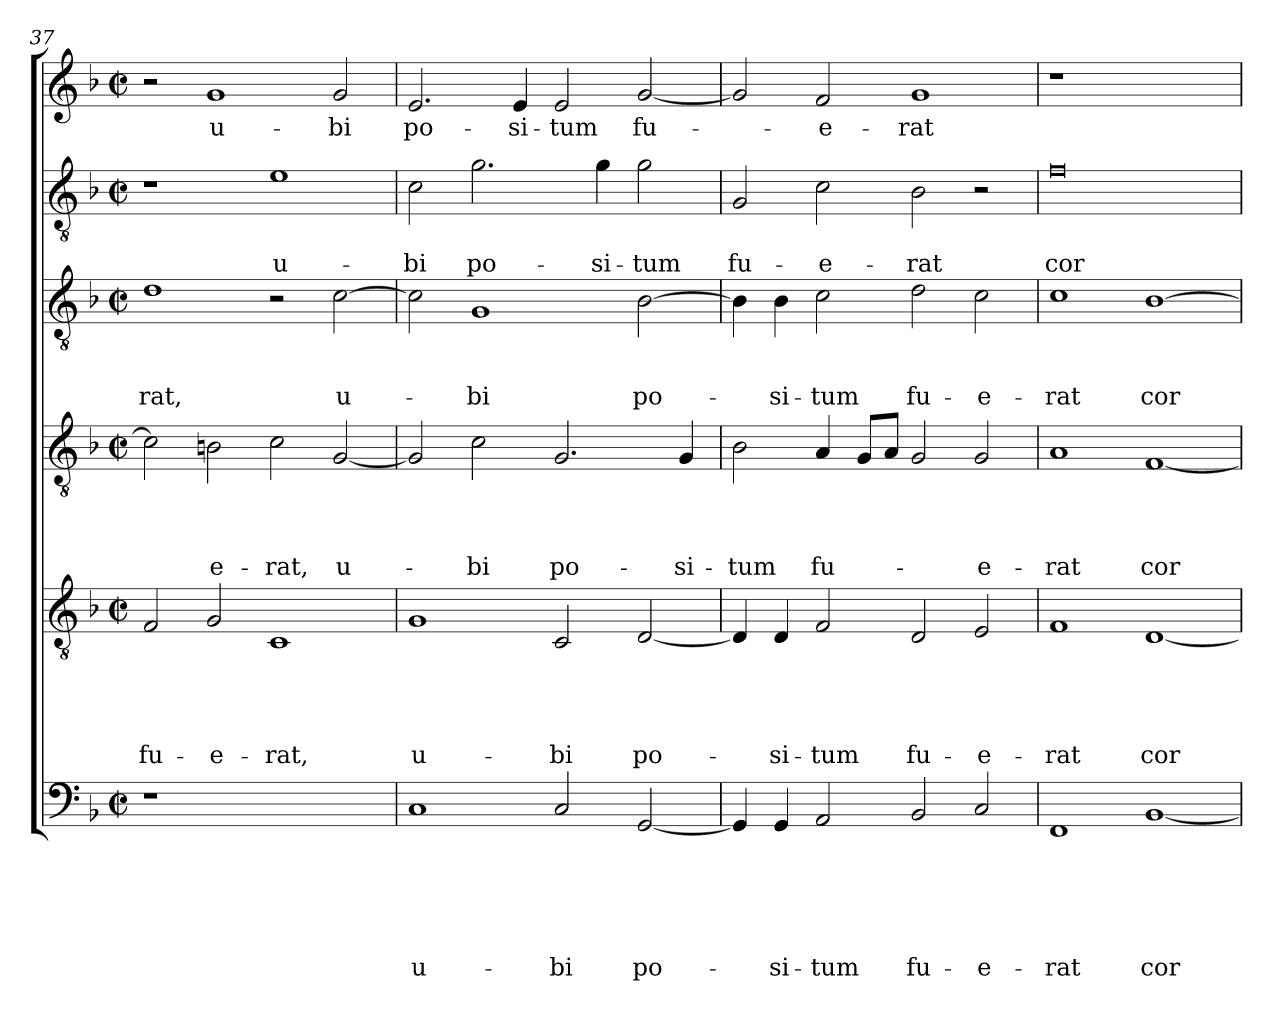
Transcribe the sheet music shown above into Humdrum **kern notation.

**kern	**text	**text	**text	**text	**text	**text	**kern	**text	**text	**text	**text	**text	**kern	**text	**text	**text	**text	**kern	**text	**text	**text	**kern	**text	**text	**kern	**text
*part6	*part6	*part6	*part6	*part6	*part6	*part6	*part5	*part5	*part5	*part5	*part5	*part5	*part4	*part4	*part4	*part4	*part4	*part3	*part3	*part3	*part3	*part2	*part2	*part2	*part1	*part1
*staff6	*staff6	*staff6	*staff6	*staff6	*staff6	*staff6	*staff5	*staff5	*staff5	*staff5	*staff5	*staff5	*staff4	*staff4	*staff4	*staff4	*staff4	*staff3	*staff3	*staff3	*staff3	*staff2	*staff2	*staff2	*staff1	*staff1
!!LO:PB:g=z
*clefF4	*	*	*	*	*	*	*clefGv2	*	*	*	*	*	*clefGv2	*	*	*	*	*clefGv2	*	*	*	*clefGv2	*	*	*clefG2	*
*k[b-]	*	*	*	*	*	*	*k[b-]	*	*	*	*	*	*k[b-]	*	*	*	*	*k[b-]	*	*	*	*k[b-]	*	*	*k[b-]	*
*F:	*	*	*	*	*	*	*F:	*	*	*	*	*	*F:	*	*	*	*	*F:	*	*	*	*F:	*	*	*F:	*
*M2/2	*	*	*	*	*	*	*M2/2	*	*	*	*	*	*M2/2	*	*	*	*	*M2/2	*	*	*	*M2/2	*	*	*M2/2	*
*met(c|)	*	*	*	*	*	*	*met(c|)	*	*	*	*	*	*met(c|)	*	*	*	*	*met(c|)	*	*	*	*met(c|)	*	*	*met(c|)	*
=37	=37	=37	=37	=37	=37	=37	=37	=37	=37	=37	=37	=37	=37	=37	=37	=37	=37	=37	=37	=37	=37	=37	=37	=37	=37	=37
!	!	!	!	!	!	!	!	!	!	!	!	!LO:LY:b	!	!	!	!	!	!	!	!	!LO:LY:b	!	!	!	!	!
1r	.	.	.	.	.	.	2F/	.	.	.	.	fu-	2c\]	.	.	.	.	1d	.	.	-rat,	1r	.	.	2r	.
!	!	!	!	!	!	!	!	!	!	!	!	!LO:LY:b	!	!	!	!	!LO:LY:b	!	!	!	!	!	!	!	!	!LO:LY:b
.	.	.	.	.	.	.	2G/	.	.	.	.	-e-	2Bn\	.	.	.	-e-	.	.	.	.	.	.	.	1g	u-
!	!	!	!	!	!	!	!	!	!	!	!	!LO:LY:b	!	!	!	!	!LO:LY:b	!	!	!	!	!	!	!LO:LY:b	!	!
1ryy	.	.	.	.	.	.	1C	.	.	.	.	-rat,	2c\	.	.	.	-rat,	2r	.	.	.	1e	.	u-	.	.
!	!	!	!	!	!	!	!	!	!	!	!	!	!	!	!	!	!LO:LY:b	!	!	!	!LO:LY:b	!	!	!	!	!LO:LY:b
.	.	.	.	.	.	.	.	.	.	.	.	.	[2G/	.	.	.	u-	[2c\	.	.	u-	.	.	.	2g/	-bi
=38	=38	=38	=38	=38	=38	=38	=38	=38	=38	=38	=38	=38	=38	=38	=38	=38	=38	=38	=38	=38	=38	=38	=38	=38	=38	=38
!	!	!	!	!	!	!LO:LY:b	!	!	!	!	!	!LO:LY:b	!	!	!	!	!	!	!	!	!	!	!	!LO:LY:b	!	!LO:LY:b
1C	.	.	.	.	.	u-	1G	.	.	.	.	u-	2G/]	.	.	.	.	2c\]	.	.	.	2c\	.	-bi	2.e/	po-
!	!	!	!	!	!	!	!	!	!	!	!	!	!	!	!	!	!LO:LY:b	!	!	!	!LO:LY:b	!	!	!LO:LY:b	!	!
.	.	.	.	.	.	.	.	.	.	.	.	.	2c\	.	.	.	-bi	1G	.	.	-bi	2.g\	.	po-	.	.
!	!	!	!	!	!	!	!	!	!	!	!	!	!	!	!	!	!	!	!	!	!	!	!	!	!	!LO:LY:b
.	.	.	.	.	.	.	.	.	.	.	.	.	.	.	.	.	.	.	.	.	.	.	.	.	4e/	-si-
!	!	!	!	!	!	!LO:LY:b	!	!	!	!	!	!LO:LY:b	!	!	!	!	!LO:LY:b	!	!	!	!	!	!	!	!	!LO:LY:b
2C/	.	.	.	.	.	-bi	2C/	.	.	.	.	-bi	2.G/	.	.	.	po-	.	.	.	.	.	.	.	2e/	-tum
!	!	!	!	!	!	!	!	!	!	!	!	!	!	!	!	!	!	!	!	!	!	!	!	!LO:LY:b	!	!
.	.	.	.	.	.	.	.	.	.	.	.	.	.	.	.	.	.	.	.	.	.	4g\	.	-si-	.	.
!	!	!	!	!	!	!LO:LY:b	!	!	!	!	!	!LO:LY:b	!	!	!	!	!	!	!	!	!LO:LY:b	!	!	!LO:LY:b	!	!LO:LY:b
[2GG/	.	.	.	.	.	po-	[2D/	.	.	.	.	po-	.	.	.	.	.	[2B-\	.	.	po-	2g\	.	-tum	[2g/	fu-
!	!	!	!	!	!	!	!	!	!	!	!	!	!	!	!	!	!LO:LY:b	!	!	!	!	!	!	!	!	!
.	.	.	.	.	.	.	.	.	.	.	.	.	4G/	.	.	.	-si-	.	.	.	.	.	.	.	.	.
=39	=39	=39	=39	=39	=39	=39	=39	=39	=39	=39	=39	=39	=39	=39	=39	=39	=39	=39	=39	=39	=39	=39	=39	=39	=39	=39
!	!	!	!	!	!	!	!	!	!	!	!	!	!	!	!	!	!LO:LY:b	!	!	!	!	!	!	!LO:LY:b	!	!
4GG/]	.	.	.	.	.	.	4D/]	.	.	.	.	.	2B-\	.	.	.	-tum	4B-\]	.	.	.	2G/	.	fu-	2g/]	.
!	!	!	!	!	!	!LO:LY:b	!	!	!	!	!	!LO:LY:b	!	!	!	!	!	!	!	!	!LO:LY:b	!	!	!	!	!
4GG/	.	.	.	.	.	-si-	4D/	.	.	.	.	-si-	.	.	.	.	.	4B-\	.	.	-si-	.	.	.	.	.
!	!	!	!	!	!	!LO:LY:b	!	!	!	!	!	!LO:LY:b	!	!	!	!	!LO:LY:b	!	!	!	!LO:LY:b	!	!	!LO:LY:b	!	!LO:LY:b
2AA/	.	.	.	.	.	-tum	2F/	.	.	.	.	-tum	4A/	.	.	.	fu-	2c\	.	.	-tum	2c\	.	-e-	2f/	-e-
.	.	.	.	.	.	.	.	.	.	.	.	.	8G/L	.	.	.	.	.	.	.	.	.	.	.	.	.
.	.	.	.	.	.	.	.	.	.	.	.	.	8A/J	.	.	.	.	.	.	.	.	.	.	.	.	.
!	!	!	!	!	!	!LO:LY:b	!	!	!	!	!	!LO:LY:b	!	!	!	!	!	!	!	!	!LO:LY:b	!	!	!LO:LY:b	!	!LO:LY:b
2BB-/	.	.	.	.	.	fu-	2D/	.	.	.	.	fu-	2G/	.	.	.	.	2d\	.	.	fu-	2B-\	.	-rat	1g	-rat
!	!	!	!	!	!	!LO:LY:b	!	!	!	!	!	!LO:LY:b	!	!	!	!	!LO:LY:b	!	!	!	!LO:LY:b	!	!	!	!	!
2C/	.	.	.	.	.	-e-	2E/	.	.	.	.	-e-	2G/	.	.	.	-e-	2c\	.	.	-e-	2r	.	.	.	.
=40	=40	=40	=40	=40	=40	=40	=40	=40	=40	=40	=40	=40	=40	=40	=40	=40	=40	=40	=40	=40	=40	=40	=40	=40	=40	=40
!	!	!	!	!	!	!LO:LY:b	!	!	!	!	!	!LO:LY:b	!	!	!	!	!LO:LY:b	!	!	!	!LO:LY:b	!	!	!LO:LY:b	!	!
1FF	.	.	.	.	.	-rat	1F	.	.	.	.	-rat	1A	.	.	.	-rat	1c	.	.	-rat	0f	.	cor-	1r	.
!	!	!	!	!	!	!LO:LY:b	!	!	!	!	!	!LO:LY:b	!	!	!	!	!LO:LY:b	!	!	!	!LO:LY:b	!	!	!	!	!
[1BB-	.	.	.	.	.	cor-	[1D	.	.	.	.	cor-	[1F	.	.	.	cor-	[1B-	.	.	cor-	.	.	.	1ryy	.
=	=	=	=	=	=	=	=	=	=	=	=	=	=	=	=	=	=	=	=	=	=	=	=	=	=	=
*-	*-	*-	*-	*-	*-	*-	*-	*-	*-	*-	*-	*-	*-	*-	*-	*-	*-	*-	*-	*-	*-	*-	*-	*-	*-	*-
